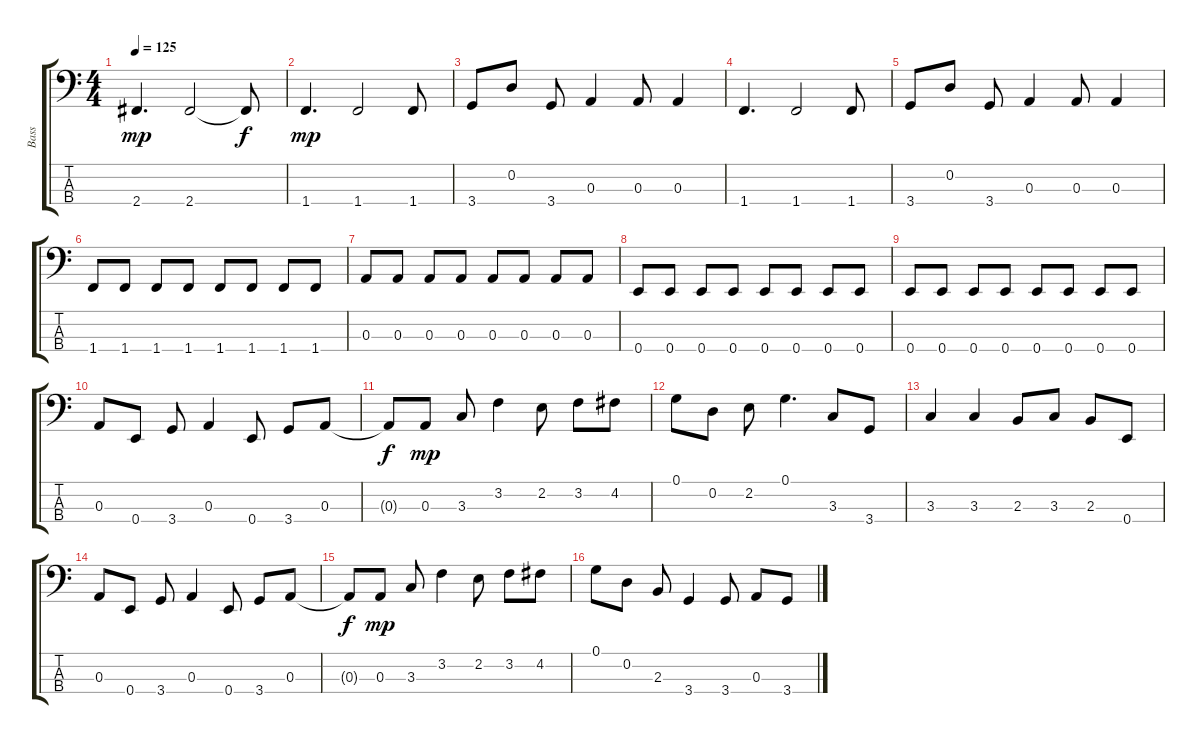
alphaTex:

\track ("Bass" "Bass") {instrument electricbassfinger}
\staff {score tabs}
\tuning (G2 D2 A1 E1) {hide}
\ts (4 4)
\tempo 125
\clef f4
\ks c
2.4.4{d dy mp} 2.4.2 2.4{t}.8{dy f} |
1.4.4{d dy mp} 1.4.2 1.4.8 |
3.4.8 0.2.8 3.4.8 0.3.4 0.3.8 0.3.4 |
1.4.4{d} 1.4.2 1.4.8 |
3.4.8 0.2.8 3.4.8 0.3.4 0.3.8 0.3.4 |
1.4.8 1.4.8 1.4.8 1.4.8 1.4.8 1.4.8 1.4.8 1.4.8 |
0.3.8 0.3.8 0.3.8 0.3.8 0.3.8 0.3.8 0.3.8 0.3.8 |
0.4.8 0.4.8 0.4.8 0.4.8 0.4.8 0.4.8 0.4.8 0.4.8 |
0.4.8 0.4.8 0.4.8 0.4.8 0.4.8 0.4.8 0.4.8 0.4.8 |
0.3.8 0.4.8 3.4.8 0.3.4 0.4.8 3.4.8 0.3.8 |
0.3{t}.8{dy f} 0.3.8{dy mp} 3.3.8 3.2.4 2.2.8 3.2.8 4.2.8 |
0.1.8 0.2.8 2.2.8 0.1.4{d} 3.3.8 3.4.8 |
3.3.4 3.3.4 2.3.8 3.3.8 2.3.8 0.4.8 |
0.3.8 0.4.8 3.4.8 0.3.4 0.4.8 3.4.8 0.3.8 |
0.3{t}.8{dy f} 0.3.8{dy mp} 3.3.8 3.2.4 2.2.8 3.2.8 4.2.8 |
0.1.8 0.2.8 2.3.8 3.4.4 3.4.8 0.3.8 3.4.8
